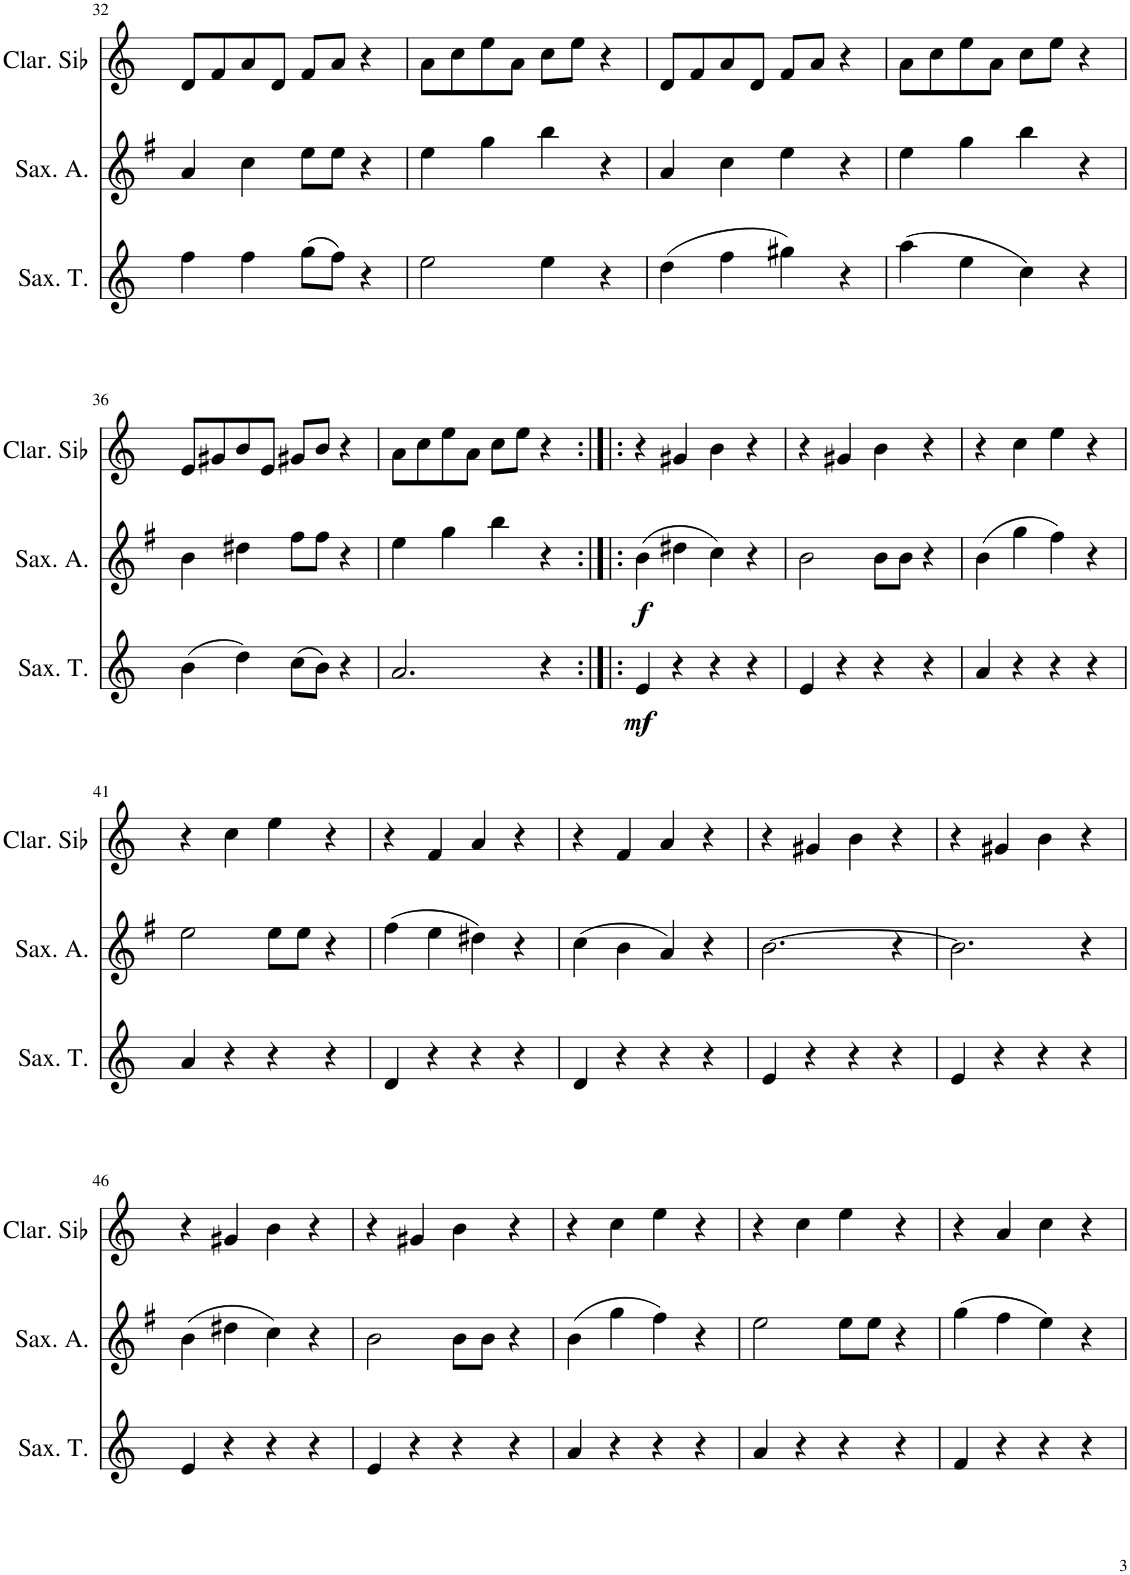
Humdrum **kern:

**kern	**kern	**dynam	**kern	**dynam	**kern	**kern
*part5	*part4	*part4	*part3	*part3	*part2	*part1
*staff5	*staff4	*staff4	*staff3	*staff3	*staff2	*staff1
*I"Flûte	*I"Saxophone Ténor	*	*I"Saxophone Alto	*	*I"Clarinette en Sib	*I"Clarinette en Sib
*I'Fl.	*I'Sax. T.	*	*I'Sax. A.	*	*I'Clar. Sib	*I'Clar. Sib
!!LO:PB:g=z
*clefG2	*clefG2	*	*clefG2	*	*clefG2	*clefG2
*	*Trd8c14	*	*Trd5c9	*	*Trd1c2	*Trd1c2
*k[b-e-]	*k[]	*	*k[f#]	*	*k[]	*k[]
=32	=32	=32	=32	=32	=32	=32
4c	4ff\	.	4a/	.	1r	8d/L
.	.	.	.	.	.	8f/
4e-	4ff\	.	4cc\	.	.	8a/
.	.	.	.	.	.	8d/J
4g	(8gg\L	.	8ee\L	.	.	8f/L
.	8ff\J)	.	8ee\J	.	.	8a/J
4r	4r	.	4r	.	.	4r
4ryy	4ryy	.	4ryy	.	4r	4ryy
=33	=33	=33	=33	=33	=33	=33
4g	2ee\	.	4ee\	.	1r	8a\L
.	.	.	.	.	.	8cc\
4b-	.	.	4gg\	.	.	8ee\
.	.	.	.	.	.	8a\J
4dd	4ee\	.	4bb\	.	.	8cc\L
.	.	.	.	.	.	8ee\J
4r	4r	.	4r	.	.	4r
4ryy	4ryy	.	4ryy	.	4r	4ryy
=34	=34	=34	=34	=34	=34	=34
4c	(4dd\	.	4a/	.	1r	8d/L
.	.	.	.	.	.	8f/
4e-	4ff\	.	4cc\	.	.	8a/
.	.	.	.	.	.	8d/J
4g	4gg#X\)	.	4ee\	.	.	8f/L
.	.	.	.	.	.	8a/J
4r	4r	.	4r	.	.	4r
4ryy	4ryy	.	4ryy	.	4r	4ryy
=35	=35	=35	=35	=35	=35	=35
4g	(4aa\	.	4ee\	.	1r	8a\L
.	.	.	.	.	.	8cc\
4b-	4ee\	.	4gg\	.	.	8ee\
.	.	.	.	.	.	8a\J
4dd	4cc\)	.	4bb\	.	.	8cc\L
.	.	.	.	.	.	8ee\J
4r	4r	.	4r	.	.	4r
4ryy	4ryy	.	4ryy	.	4r	4ryy
!!LO:LB:g=z
=36	=36	=36	=36	=36	=36	=36
4d	(4b\	.	4b\	.	1r	8e/L
.	.	.	.	.	.	8g#X/
4f#X	4dd\)	.	4dd#X\	.	.	8b/
.	.	.	.	.	.	8e/J
4a	(8cc\L	.	8ff#\L	.	.	8g#X/L
.	8b\J)	.	8ff#\J	.	.	8b/J
4r	4r	.	4r	.	.	4r
4ryy	4ryy	.	4ryy	.	4r	4ryy
=37	=37	=37	=37	=37	=37	=37
4g	2.a/	.	4ee\	.	1r	8a\L
.	.	.	.	.	.	8cc\
4b-	.	.	4gg\	.	.	8ee\
.	.	.	.	.	.	8a\J
4dd	.	.	4bb\	.	.	8cc\L
.	.	.	.	.	.	8ee\J
4r	4r	.	4r	.	.	4r
4ryy	4ryy	.	4ryy	.	4r	4ryy
=38:|!|:	=38:|!|:	=38:|!|:	=38:|!|:	=38:|!|:	=38:|!|:	=38:|!|:
!	!	!LO:DY:b	!	!LO:DY:b	!	!
4d	4e/	mf	(4b\	f	(4e	4r
4f#X	4r	.	4dd#X\	.	4g#X	4g#X/
4a	4r	.	4cc\)	.	4f)	4b\
4r	4r	.	4r	.	4r	4r
=39	=39	=39	=39	=39	=39	=39
4d	4e/	.	2b\	.	2e	4r
4f#X	4r	.	.	.	.	4g#X/
4a	4r	.	8b\L	.	8e	4b\
.	.	.	8b\J	.	8e	.
4r	4r	.	4r	.	4r	4r
=40	=40	=40	=40	=40	=40	=40
4g	4a/	.	(4b\	.	(4e	4r
4b-	4r	.	4gg\	.	4cc	4cc\
4dd	4r	.	4ff#\)	.	4b)	4ee\
4r	4r	.	4r	.	4r	4r
!!LO:LB:g=z
=41	=41	=41	=41	=41	=41	=41
4g	4a/	.	2ee\	.	2a	4r
4b-	4r	.	.	.	.	4cc\
4dd	4r	.	8ee\L	.	8a	4ee\
.	.	.	8ee\J	.	8a	.
4r	4r	.	4r	.	4r	4r
=42	=42	=42	=42	=42	=42	=42
4c	4d/	.	(4ff#\	.	(4b	4r
4e-	4r	.	4ee\	.	4a	4f/
4g	4r	.	4dd#X\)	.	4g#X)	4a/
4r	4r	.	4r	.	4r	4r
=43	=43	=43	=43	=43	=43	=43
4c	4d/	.	(4cc\	.	(4f	4r
4e-	4r	.	4b\	.	4e	4f/
4g	4r	.	4a/)	.	4d)	4a/
4r	4r	.	4r	.	4r	4r
=44	=44	=44	=44	=44	=44	=44
4d	4e/	.	[2.b\	.	[2.e	4r
4f#X	4r	.	.	.	.	4g#X/
4a	4r	.	.	.	.	4b\
4r	4r	.	4r	.	4r	4r
=45	=45	=45	=45	=45	=45	=45
4d	4e/	.	2.b\]	.	2.e]	4r
4f#X	4r	.	.	.	.	4g#X/
4a	4r	.	.	.	.	4b\
4r	4r	.	4r	.	4r	4r
!!LO:LB:g=z
=46	=46	=46	=46	=46	=46	=46
4d	4e/	.	(4b\	.	(4e	4r
4f#X	4r	.	4dd#X\	.	4g#X	4g#X/
4a	4r	.	4cc\)	.	4f)	4b\
4r	4r	.	4r	.	4r	4r
=47	=47	=47	=47	=47	=47	=47
4d	4e/	.	2b\	.	2e	4r
4f#X	4r	.	.	.	.	4g#X/
4a	4r	.	8b\L	.	8e	4b\
.	.	.	8b\J	.	8e	.
4r	4r	.	4r	.	4r	4r
=48	=48	=48	=48	=48	=48	=48
4g	4a/	.	(4b\	.	(4e	4r
4b-	4r	.	4gg\	.	4cc	4cc\
4dd	4r	.	4ff#\)	.	4b)	4ee\
4r	4r	.	4r	.	4r	4r
=49	=49	=49	=49	=49	=49	=49
4g	4a/	.	2ee\	.	2a	4r
4b-	4r	.	.	.	.	4cc\
4dd	4r	.	8ee\L	.	8a	4ee\
.	.	.	8ee\J	.	8a	.
4r	4r	.	4r	.	4r	4r
=50	=50	=50	=50	=50	=50	=50
4e-	4f/	.	(4gg\	.	(4cc	4r
4g	4r	.	4ff#\	.	4b	4a/
4b-	4r	.	4ee\)	.	4a)	4cc\
4r	4r	.	4r	.	4r	4r
=	=	=	=	=	=	=
*-	*-	*-	*-	*-	*-	*-
